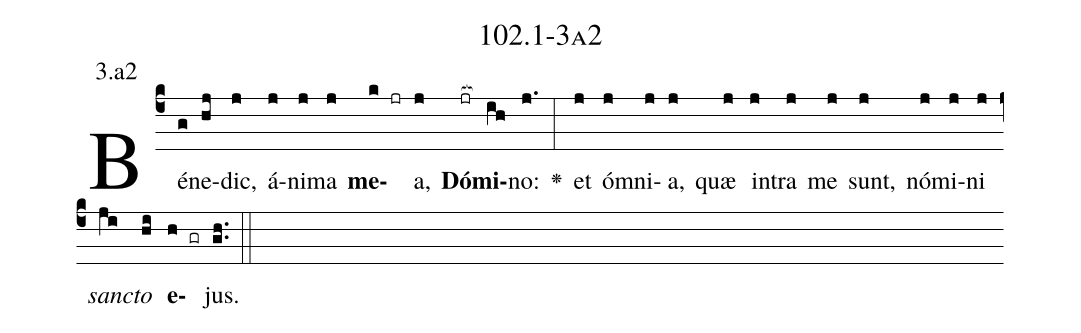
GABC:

name: 102.1-3a2;
annotation: 3.a2;
%%
(c4)Bé(g)ne(hj)dic,(j) á(j)ni(j)ma(j) <b>me</b>(k jr)a,(j) <b>Dó</b>(jr[ocb:1{])<b>mi</b>(ih[ocb:0}])no:(j.) <v>\greheightstar</v>(:) et(j) óm(j)ni(j)a,(j) quæ(j) in(j)tra(j) me(j) sunt,(j) nó(j)mi(j)ni(j) <i>sanc</i>(ji)<i>to</i>(hi) <b>e</b>(h gr)jus.(gh..) (::)


%E(j) u(j) o(ji) u(hi) a(h) e.(gh..) (::)
